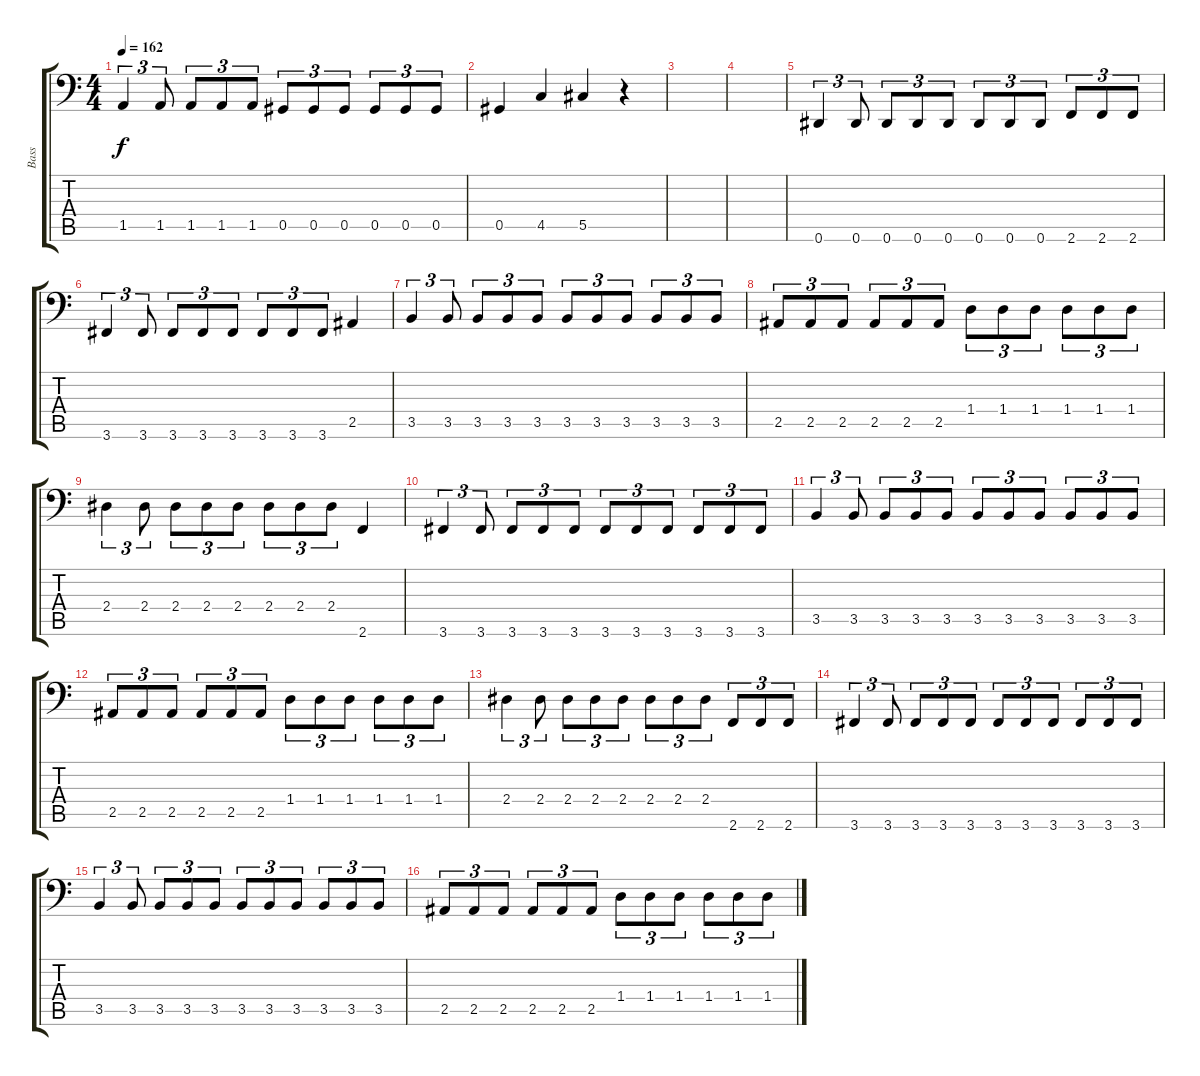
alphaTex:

\track ("Bass" "Bass") {instrument electricbasspick}
\staff {score tabs}
\tuning (Eb3 Bb2 Gb2 Db2 Ab1 Eb1) {hide}
\ts (4 4)
\tempo 162
\clef f4
\ks c
1.5.4{tu (3 2) dy f} 1.5.8{tu (3 2)} 1.5.8{tu (3 2)} 1.5.8{tu (3 2)} 1.5.8{tu (3 2)} 0.5.8{tu (3 2)} 0.5.8{tu (3 2)} 0.5.8{tu (3 2)} 0.5.8{tu (3 2)} 0.5.8{tu (3 2)} 0.5.8{tu (3 2)} |
0.5.4 4.5.4 5.5.4 r.4 |
|
|
0.6.4{tu (3 2)} 0.6.8{tu (3 2)} 0.6.8{tu (3 2)} 0.6.8{tu (3 2)} 0.6.8{tu (3 2)} 0.6.8{tu (3 2)} 0.6.8{tu (3 2)} 0.6.8{tu (3 2)} 2.6.8{tu (3 2)} 2.6.8{tu (3 2)} 2.6.8{tu (3 2)} |
3.6.4{tu (3 2)} 3.6.8{tu (3 2)} 3.6.8{tu (3 2)} 3.6.8{tu (3 2)} 3.6.8{tu (3 2)} 3.6.8{tu (3 2)} 3.6.8{tu (3 2)} 3.6.8{tu (3 2)} 2.5.4 |
3.5.4{tu (3 2)} 3.5.8{tu (3 2)} 3.5.8{tu (3 2)} 3.5.8{tu (3 2)} 3.5.8{tu (3 2)} 3.5.8{tu (3 2)} 3.5.8{tu (3 2)} 3.5.8{tu (3 2)} 3.5.8{tu (3 2)} 3.5.8{tu (3 2)} 3.5.8{tu (3 2)} |
2.5.8{tu (3 2)} 2.5.8{tu (3 2)} 2.5.8{tu (3 2)} 2.5.8{tu (3 2)} 2.5.8{tu (3 2)} 2.5.8{tu (3 2)} 1.4.8{tu (3 2)} 1.4.8{tu (3 2)} 1.4.8{tu (3 2)} 1.4.8{tu (3 2)} 1.4.8{tu (3 2)} 1.4.8{tu (3 2)} |
2.4.4{tu (3 2)} 2.4.8{tu (3 2)} 2.4.8{tu (3 2)} 2.4.8{tu (3 2)} 2.4.8{tu (3 2)} 2.4.8{tu (3 2)} 2.4.8{tu (3 2)} 2.4.8{tu (3 2)} 2.6.4 |
3.6.4{tu (3 2)} 3.6.8{tu (3 2)} 3.6.8{tu (3 2)} 3.6.8{tu (3 2)} 3.6.8{tu (3 2)} 3.6.8{tu (3 2)} 3.6.8{tu (3 2)} 3.6.8{tu (3 2)} 3.6.8{tu (3 2)} 3.6.8{tu (3 2)} 3.6.8{tu (3 2)} |
3.5.4{tu (3 2)} 3.5.8{tu (3 2)} 3.5.8{tu (3 2)} 3.5.8{tu (3 2)} 3.5.8{tu (3 2)} 3.5.8{tu (3 2)} 3.5.8{tu (3 2)} 3.5.8{tu (3 2)} 3.5.8{tu (3 2)} 3.5.8{tu (3 2)} 3.5.8{tu (3 2)} |
2.5.8{tu (3 2)} 2.5.8{tu (3 2)} 2.5.8{tu (3 2)} 2.5.8{tu (3 2)} 2.5.8{tu (3 2)} 2.5.8{tu (3 2)} 1.4.8{tu (3 2)} 1.4.8{tu (3 2)} 1.4.8{tu (3 2)} 1.4.8{tu (3 2)} 1.4.8{tu (3 2)} 1.4.8{tu (3 2)} |
2.4.4{tu (3 2)} 2.4.8{tu (3 2)} 2.4.8{tu (3 2)} 2.4.8{tu (3 2)} 2.4.8{tu (3 2)} 2.4.8{tu (3 2)} 2.4.8{tu (3 2)} 2.4.8{tu (3 2)} 2.6.8{tu (3 2)} 2.6.8{tu (3 2)} 2.6.8{tu (3 2)} |
3.6.4{tu (3 2)} 3.6.8{tu (3 2)} 3.6.8{tu (3 2)} 3.6.8{tu (3 2)} 3.6.8{tu (3 2)} 3.6.8{tu (3 2)} 3.6.8{tu (3 2)} 3.6.8{tu (3 2)} 3.6.8{tu (3 2)} 3.6.8{tu (3 2)} 3.6.8{tu (3 2)} |
3.5.4{tu (3 2)} 3.5.8{tu (3 2)} 3.5.8{tu (3 2)} 3.5.8{tu (3 2)} 3.5.8{tu (3 2)} 3.5.8{tu (3 2)} 3.5.8{tu (3 2)} 3.5.8{tu (3 2)} 3.5.8{tu (3 2)} 3.5.8{tu (3 2)} 3.5.8{tu (3 2)} |
2.5.8{tu (3 2)} 2.5.8{tu (3 2)} 2.5.8{tu (3 2)} 2.5.8{tu (3 2)} 2.5.8{tu (3 2)} 2.5.8{tu (3 2)} 1.4.8{tu (3 2)} 1.4.8{tu (3 2)} 1.4.8{tu (3 2)} 1.4.8{tu (3 2)} 1.4.8{tu (3 2)} 1.4.8{tu (3 2)}
